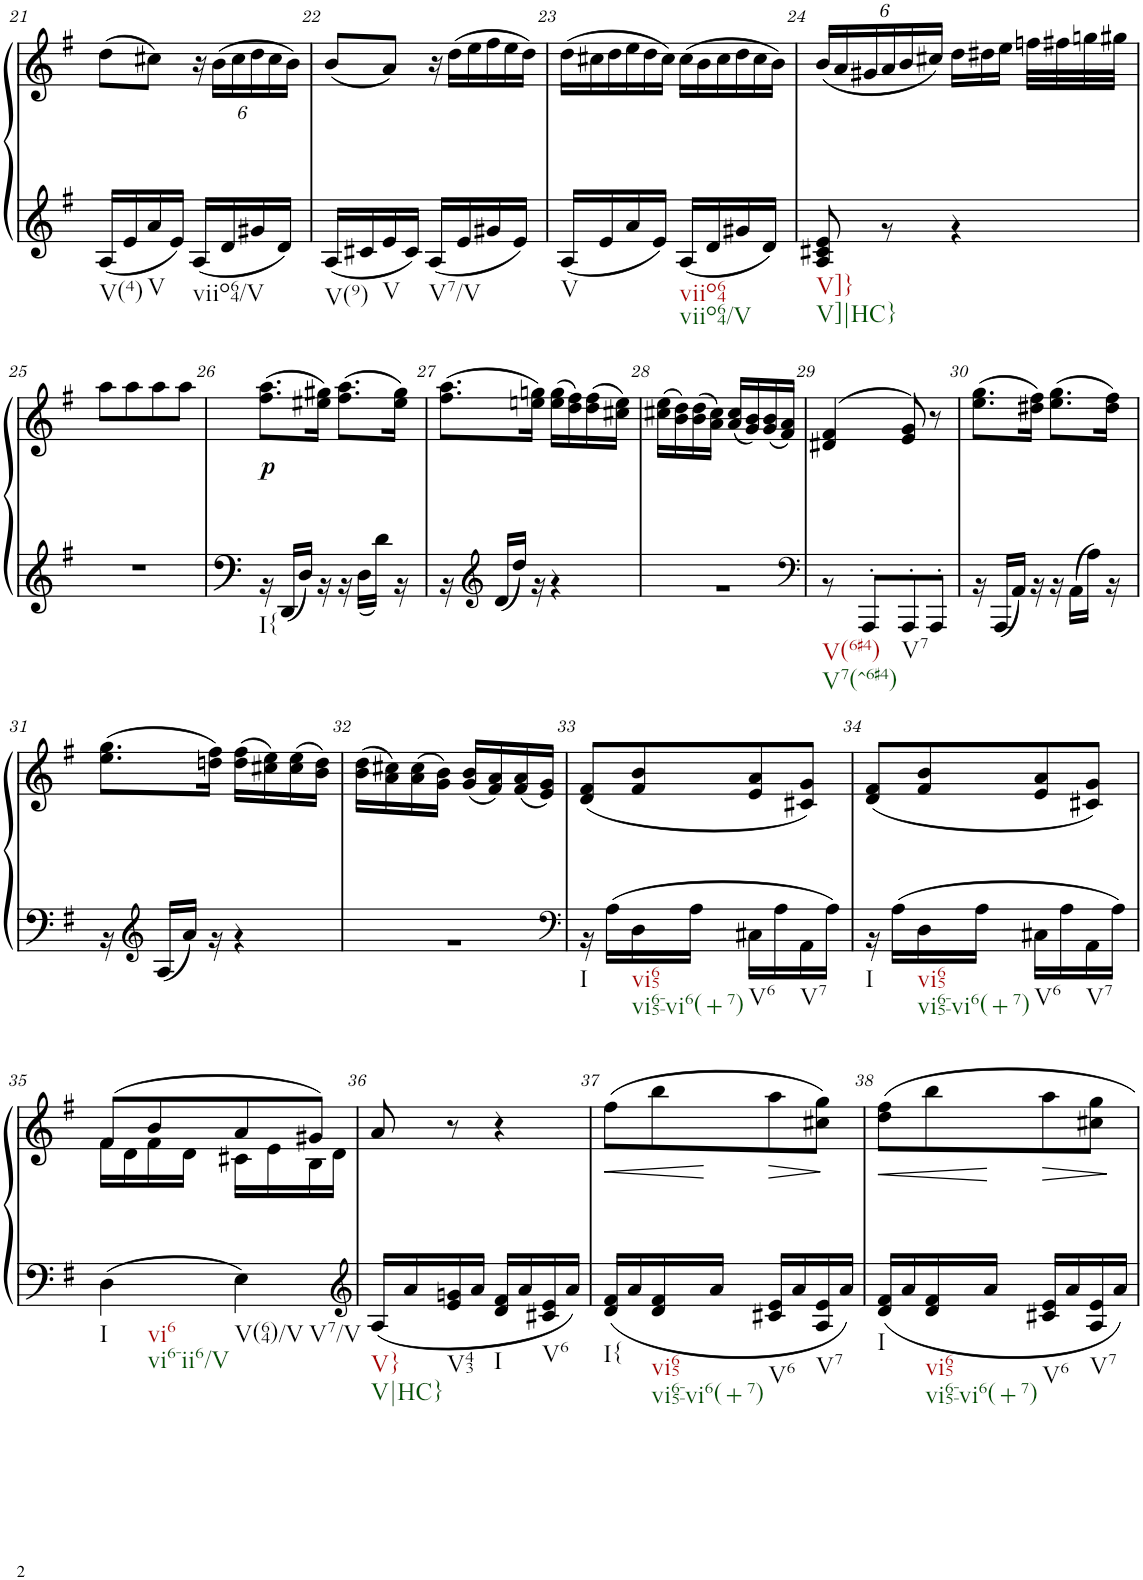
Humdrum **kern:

**kern	**kern	**dynam
*part1	*part1	*part1
*staff2	*staff1	*staff1/2
*I"Piano	*	*
*I'Pno	*	*
!!LO:PB:g=z
*clefG2	*clefG2	*
*k[f#]	*k[f#]	*
*G:	*G:	*
*M2/4	*M2/4	*
=21	=21	=21
*^	*	*
!LO:TX:b:t=V(4)	!	!	!
!LO:TX:b:t=V	!	!	!
!LO:TX:b:t=viio64/V	!	!	!
2ryy	16A/LL	(8dd\L	.
.	16e/	.	.
.	16a/	8cc#X\J)	.
.	16e/JJ	.	.
*	*	*Xbrackettup	*
.	16A/LL	24r	.
.	.	(24b\LL	.
.	16d/	.	.
.	.	24cc#\	.
.	16g#X/	24dd\	.
.	.	24cc#\	.
.	16d/JJ	.	.
.	.	24b\JJ)	.
=22	=22	=22	=22
!LO:TX:b:t=V(9)	!	!	!
!LO:TX:b:t=V	!	!	!
!LO:TX:b:t=V7/V	!	!	!
2ryy	16A/LL	(8b/L	.
.	16c#X/	.	.
.	16e/	8a/J)	.
.	16c#/JJ	.	.
*	*	*Xtuplet	*
.	16A/LL	24r	.
.	.	(24dd\LL	.
.	16e/	.	.
.	.	24ee\	.
.	16g#X/	24ff#\	.
.	.	24ee\	.
.	16e/JJ	.	.
.	.	24dd\JJ)	.
=23	=23	=23	=23
!LO:TX:b:t=V	!	!	!
!LO:TX:b:t=viio64	!	!	!
!LO:TX:b:t=viio64/V	!	!	!
2ryy	16A/LL	(24dd\LL	.
.	.	24cc#X\	.
.	16e/	.	.
.	.	24dd\	.
.	16a/	24ee\	.
.	.	24dd\	.
.	16e/JJ	.	.
.	.	24cc#\JJ)	.
.	16A/LL	(24cc#\LL	.
.	.	24b\	.
.	16d/	.	.
.	.	24cc#\	.
.	16g#X/	24dd\	.
.	.	24cc#\	.
.	16d/JJ	.	.
.	.	24b\JJ)	.
=24	=24	=24	=24
*	*	*tuplet	*
!LO:TX:b:t=V]}	!	!	!
!LO:TX:b:t=V]|HC}	!	!	!
2ryy	8A/ 8c#X/ 8e/	(24b/LL	.
.	.	24a/	.
.	.	24g#X/	.
.	8r	24a/	.
.	.	24b/	.
.	.	24cc#X/JJ)	.
*	*	*Xtuplet	*
.	4r	24dd\LL	.
.	.	24dd#X\	.
.	.	24ee\JJ	.
.	.	32ffn\LLL	.
.	.	32ff#X\	.
.	.	32ggn\	.
.	.	32gg#X\JJJ	.
*v	*v	*	*
!!LO:LB:g=z
=25	=25	=25
2r	8aa\L	.
.	8aa\	.
.	8aa\	.
.	8aa\J	.
=26	=26	=26
*^	*	*
!LO:TX:b:t=I{	!	!	!
!	!	!	!LO:DY:b
2ryy	16r	(8.ff#\ 8.aa\L	p
.	16DD/LL	.	.
.	16D/JJ	.	.
.	16r	16ee#X\ 16gg#X\Jk)	.
.	16r	(8.ff#\ 8.aa\L	.
.	16D\LL	.	.
.	16d\JJ	.	.
.	16r	16ee#\ 16gg#\Jk)	.
=27	=27	=27	=27
2ryy	16r	(8.ff#\ 8.aa\L	.
*clefG2	*	*	*
.	16d/LL	.	.
.	16dd/JJ	.	.
.	16r	16een\ 16ggn\Jk)	.
.	4r	(16ee\ 16gg\LL	.
.	.	16dd\ 16ff#\)	.
.	.	(16dd\ 16ff#\	.
.	.	16cc#X\ 16ee\JJ)	.
=28	=28	=28	=28
2ryy	2r	(16cc#X\ 16ee\LL	.
.	.	16b\ 16dd\)	.
.	.	(16b\ 16dd\	.
.	.	16a\ 16cc#\JJ)	.
.	.	(16a/ 16cc#/LL	.
.	.	16g/ 16b/)	.
.	.	(16g/ 16b/	.
.	.	16f#/ 16a/JJ)	.
=29	=29	=29	=29
*clefF4	*	*	*
!LO:TX:b:t=V(6#4)	!	!	!
!LO:TX:b:t=V7(^6#4)	!	!	!
!LO:TX:b:t=V7	!	!	!
2ryy	8r	(>4d#X/ 4f#/	.
.	8AAA'/L	.	.
.	8AAA'/	8e/ 8g/)	.
.	8AAA'/J	8r	.
=30	=30	=30	=30
2ryy	16r	(8.ee\ 8.gg\L	.
.	16AAA/LL	.	.
.	16AA/JJ	.	.
.	16r	16dd#X\ 16ff#\Jk)	.
.	16r	(8.ee\ 8.gg\L	.
.	16AA\LL	.	.
.	16A\JJ	.	.
.	16r	16dd#\ 16ff#\Jk)	.
!!LO:LB:g=z
=31	=31	=31	=31
2ryy	16r	(8.ee\ 8.gg\L	.
*clefG2	*	*	*
.	16A/LL	.	.
.	16a/JJ	.	.
.	16r	16ddn\ 16ff#\Jk)	.
.	4r	(16dd\ 16ff#\LL	.
.	.	16cc#X\ 16ee\)	.
.	.	(16cc#\ 16ee\	.
.	.	16b\ 16dd\JJ)	.
=32	=32	=32	=32
2ryy	2r	(16b\ 16dd\LL	.
.	.	16a\ 16cc#X\)	.
.	.	(16a\ 16cc#\	.
.	.	16g\ 16b\JJ)	.
.	.	(16g/ 16b/LL	.
.	.	16f#/ 16a/)	.
.	.	(16f#/ 16a/	.
.	.	16e/ 16g/JJ)	.
=33	=33	=33	=33
*clefF4	*	*	*
!LO:TX:b:t=I	!	!	!
!LO:TX:b:t=vi65	!	!	!
!LO:TX:b:t=vi65-vi6(+7)	!	!	!
!LO:TX:b:t=V6	!	!	!
!LO:TX:b:t=V7	!	!	!
2ryy	16r	(8d/ 8f#/L	.
.	16A\LL	.	.
.	16D\	8f#/ 8b/	.
.	16A\JJ	.	.
.	16C#X\LL	8e/ 8a/	.
.	16A\	.	.
.	16AA\	8c#X/ 8g/J)	.
.	16A\JJ	.	.
=34	=34	=34	=34
!LO:TX:b:t=I	!	!	!
!LO:TX:b:t=vi65	!	!	!
!LO:TX:b:t=vi65-vi6(+7)	!	!	!
!LO:TX:b:t=V6	!	!	!
!LO:TX:b:t=V7	!	!	!
2ryy	16r	(8d/ 8f#/L	.
.	16A\LL	.	.
.	16D\	8f#/ 8b/	.
.	16A\JJ	.	.
.	16C#X\LL	8e/ 8a/	.
.	16A\	.	.
.	16AA\	8c#X/ 8g/J)	.
.	16A\JJ	.	.
!!LO:LB:g=z
=35	=35	=35	=35
*	*	*^	*
!LO:TX:b:t=I	!	!	!	!
!LO:TX:b:t=vi6	!	!	!	!
!LO:TX:b:t=vi6-ii6/V	!	!	!	!
!LO:TX:b:t=V(64)/V	!	!	!	!
!LO:TX:b:t=V7/V	!	!	!	!
2ryy	4D\	(8f#/L	16f#\LL	.
.	.	.	16d\	.
.	.	8b/	16f#\	.
.	.	.	16d\JJ	.
.	4E\	8a/	16c#X\LL	.
.	.	.	16e\	.
.	.	8g#X/J)	16B\	.
.	.	.	16d\JJ	.
*	*	*v	*v	*
=36	=36	=36	=36
*clefG2	*	*	*
*	*	*^	*
!LO:TX:b:t=V}	!	!	!	!
!LO:TX:b:t=V|HC}	!	!	!	!
!LO:TX:b:t=V43	!	!	!	!
!LO:TX:b:t=I	!	!	!	!
!LO:TX:b:t=V6	!	!	!	!
*	*	*v	*v	*
2ryy	16A/LL	8a/	.
.	16a/	.	.
.	16e/ 16gn/	8r	.
.	16a/JJ	.	.
.	16d/ 16f#/LL	4r	.
.	16a/	.	.
.	16c#X/ 16e/	.	.
.	16a/JJ	.	.
=37	=37	=37	=37
!LO:TX:b:t=I{	!	!	!
!LO:TX:b:t=vi65	!	!	!
!LO:TX:b:t=vi65-vi6(+7)	!	!	!
!LO:TX:b:t=V6	!	!	!
!LO:TX:b:t=V7	!	!	!
!	!	!	!LO:HP:b
2ryy	16d/ 16f#/LL	(8ff#\L	<
.	16a/	.	.
.	16d/ 16f#/	8bb\	[
.	16a/JJ	.	.
!	!	!	!LO:HP:b
.	16c#X/ 16e/LL	8aa\	>
.	16a/	.	.
.	16A/ 16e/	8cc#X\ 8gg\J)	]
.	16a/JJ	.	.
=38	=38	=38	=38
!LO:TX:b:t=I	!	!	!
!LO:TX:b:t=vi65	!	!	!
!LO:TX:b:t=vi65-vi6(+7)	!	!	!
!LO:TX:b:t=V6	!	!	!
!LO:TX:b:t=V7	!	!	!
!	!	!	!LO:HP:b
2ryy	16d/ 16f#/LL	8dd\ 8ff#\L	<
.	16a/	.	.
.	16d/ 16f#/	8bb\	[
.	16a/JJ	.	.
!	!	!	!LO:HP:b
.	16c#X/ 16e/LL	8aa\	>
.	16a/	.	.
.	16A/ 16e/	8cc#X\ 8gg\J	]
.	16a/JJ	.	.
*v	*v	*	*
=	=	=
*-	*-	*-
